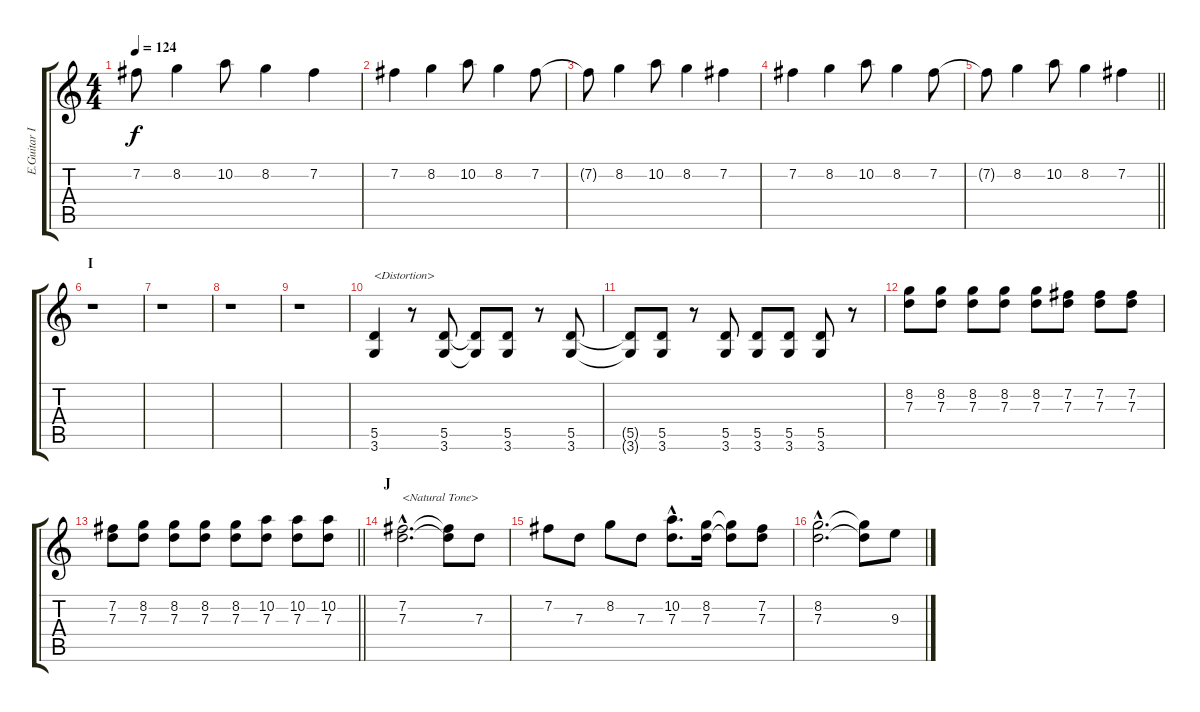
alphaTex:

\track ("E.Guitar I" "E.Guitar I") {instrument distortionguitar}
\staff {score tabs}
\tuning (E4 B3 G3 D3 A2 E2) {hide}
\ts (4 4)
\tempo 124
\clef g2
\ks c
7.2{t}.8{dy f} 8.2.4 10.2.8 8.2.4 7.2.4 |
7.2.4 8.2.4 10.2.8 8.2.4 7.2.8 |
7.2{t}.8 8.2.4 10.2.8 8.2.4 7.2.4 |
7.2.4 8.2.4 10.2.8 8.2.4 7.2.8 |
\barLineRight lightlight
7.2{t}.8 8.2.4 10.2.8 8.2.4 7.2.4 |
\section ("" "I")
r.1 |
r.1 |
r.1 |
r.1 |
(5.5 3.6).4{txt "<Distortion>"} r.8 (5.5 3.6).8 (5.5{t} 3.6{t}).8 (5.5 3.6).8 r.8 (5.5 3.6).8 |
(5.5{t} 3.6{t}).8 (5.5 3.6).8 r.8 (5.5 3.6).8 (5.5 3.6).8 (5.5 3.6).8 (5.5 3.6).8 r.8 |
(8.2 7.3).8 (8.2 7.3).8 (8.2 7.3).8 (8.2 7.3).8 (8.2 7.3).8 (7.2 7.3).8 (7.2 7.3).8 (7.2 7.3).8 |
\barLineRight lightlight
(7.2 7.3).8 (8.2 7.3).8 (8.2 7.3).8 (8.2 7.3).8 (8.2 7.3).8 (10.2 7.3).8 (10.2 7.3).8 (10.2 7.3).8 |
\section ("" "J")
(7.2{hac} 7.3{hac}).2{d txt "<Natural Tone>" instrument electricguitarclean} (7.2{t} 7.3{t}).8 7.3.8 |
7.2.8 7.3.8 8.2.8 7.3.8 (10.2{hac} 7.3{hac}).8{d} (8.2 7.3).16 (8.2{t} 7.3{t}).8 (7.2 7.3).8 |
(8.2{hac} 7.3{hac}).2{d} (8.2{t} 7.3{t}).8 9.3.8
